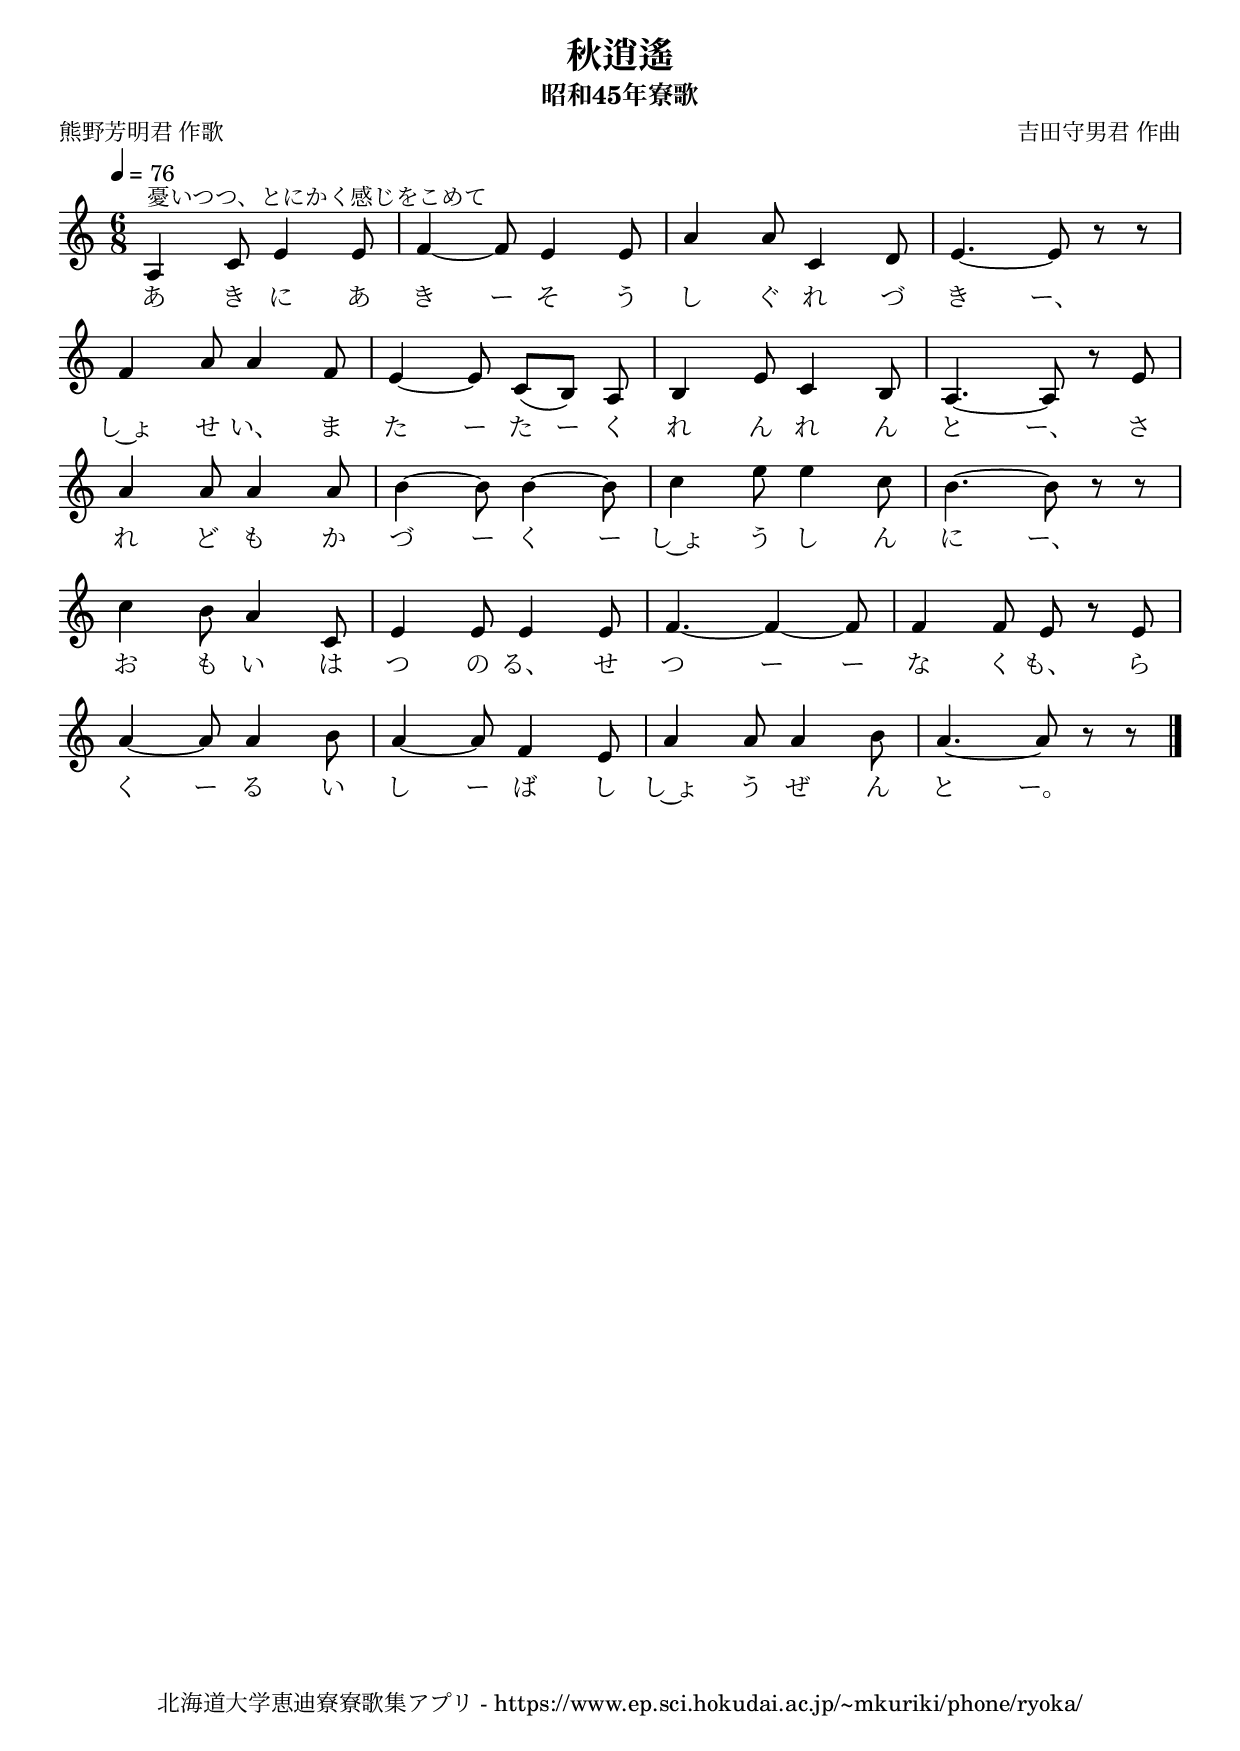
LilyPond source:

\version "2.18.2"

\paper {indent = 0}

\header {
  title = "秋逍遙"
  subtitle = "昭和45年寮歌"
  composer = "吉田守男君 作曲"
  poet = "熊野芳明君 作歌"
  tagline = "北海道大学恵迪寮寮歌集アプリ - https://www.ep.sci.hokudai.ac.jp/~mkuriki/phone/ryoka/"
}


melody = \relative c'{
  \tempo 4 = 76
  \autoBeamOff
  \numericTimeSignature
  \override BreathingSign.text = \markup { \musicglyph #"scripts.upedaltoe" } % ブレスの記号指定
  \key c \major
  \time 6/8
  \set melismaBusyProperties = #'()
  a4 ^"憂いつつ、とにかく感じをこめて" c8 e4 e8 |
  f4 ~ f8 e4 e8 |
  a4 a8 c,4 d8 |
  e4. ~ e8 r8 r8 | \break
  f4 a8 a4 f8 |
  e4 ~ e8 c8 [(b8)] a8 |
  b4 e8 c4 b8 |
  a4. ~ a8 r8 e'8 | \break
  a4 a8 a4 a8 |
  b4 ~ b8 b4 ~ b8 |
  c4 e8 e4 c8 |
  b4. ~ b8 r8 r8 | \break
  c4 b8 a4 c,8 |
  e4 e8 e4 e8 |
  f4. ~ f4 ~ f8 |
  f4 f8 e8 r8 e8 | \break
  a4 ~ a8 a4 b8 |
  a4 ~ a8 f4 e8 |
  a4 a8 a4 b8 |
  a4. ~ a8 r8 r8 
  \bar "|."
}

text = \lyricmode {
  あ き に あ き ー そ う し ぐ れ づ き ー、
  し~ょ せ い、 ま た ー た ー く れ ん れ ん と ー、
  さ れ ど も か づ ー く ー し~ょ う し ん に ー、
  お も い は つ の る、 せ つ ー ー な く も、 ら
  く ー る い し ー ば し し~ょ う ぜ ん と ー。
}



\score {
  <<
    % ギターコード
    %{
    \new ChordNames \with {midiInstrument = #"acoustic guitar (nylon)"}{
      \set chordChanges = ##t
      \harmony
    }
    %}
    
    % メロディーライン
    \new Voice = "one"{\melody}
    % 歌詞
    \new Lyrics \lyricsto "one" \text
    % 太鼓
    % \new DrumStaff \with{
    %   \remove "Time_signature_engraver"
    %   drumStyleTable = #percussion-style
    %   \override StaffSymbol.line-count = #1
    %   \hide Stem
    % }
    % \drum
  >>
  
\midi {}
\layout {
  \context {
    \Score
    \remove "Bar_number_engraver"
  }
}

}